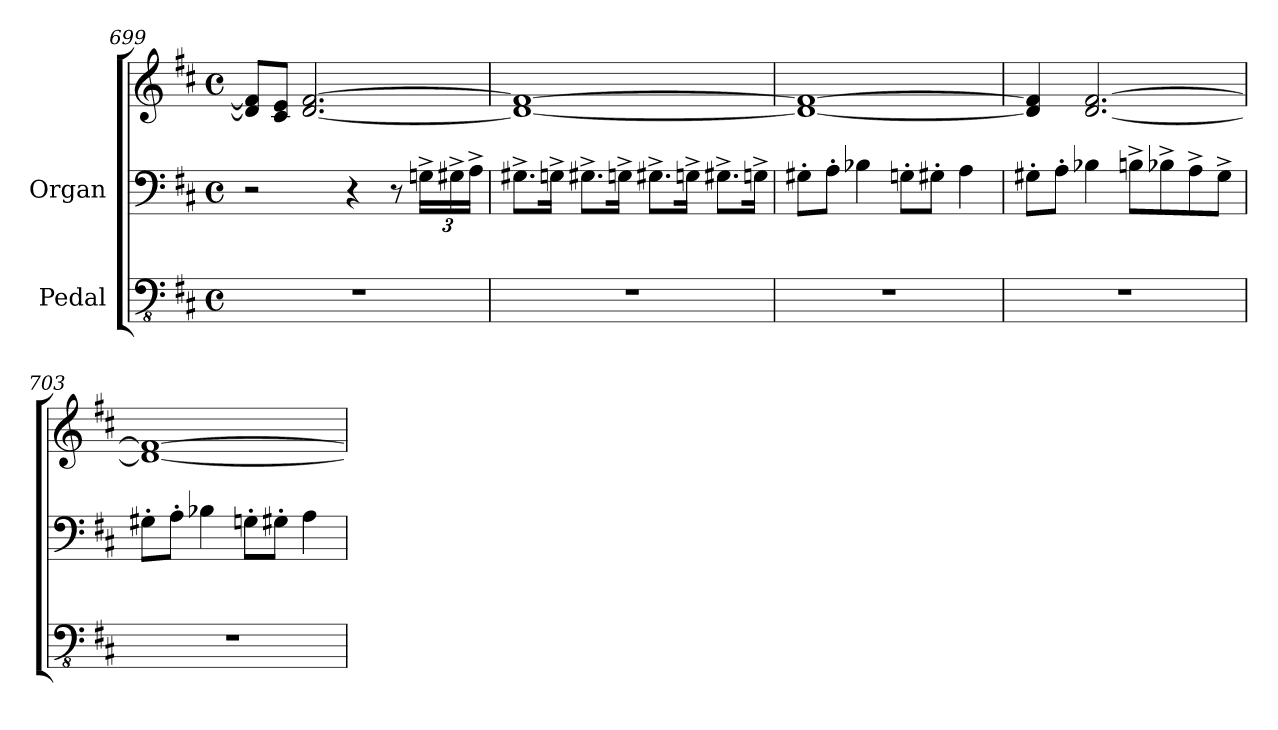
**kern	**kern	**kern
*part2	*part1	*part1
*staff3	*staff2	*staff1
*I"Pedal	*I"Organ	*
*clefFv4	*clefF4	*clefG2
*k[f#c#]	*k[f#c#]	*k[f#c#]
*M4/4	*M4/4	*M4/4
*met(c)	*met(c)	*met(c)
=699	=699	=699
1r	2r	8d/] 8f#/]L
.	.	8c#/ 8e/J
.	.	[2.d/ [2.f#/
.	4r	.
.	8r	.
*	*Xbrackettup	*
.	24Gn^\LL	.
.	24G#X^\	.
.	24A^\JJ	.
=700	=700	=700
1r	8.G#X^\L	1d_ 1f#_
.	16Gn^\Jk	.
.	8.G#X^\L	.
.	16Gn^\Jk	.
.	8.G#X^\L	.
.	16Gn^\Jk	.
.	8.G#X^\L	.
.	16Gn^\Jk	.
!!LO:LB:g=z
=701	=701	=701
1r	8G#X'\L	1d_ 1f#_
.	8A'\J	.
.	4B-X\	.
.	8Gn'\L	.
.	8G#X'\J	.
.	4A\	.
=702	=702	=702
1r	8G#X'\L	4d/] 4f#/]
.	8A'\J	.
.	4B-X\	[2.d/ [2.f#/
.	8Bn^\L	.
.	8B-X^\	.
.	8A^\	.
.	8G#^\J	.
=703	=703	=703
1r	8G#X'\L	1d_ 1f#_
.	8A'\J	.
.	4B-X\	.
.	8Gn'\L	.
.	8G#X'\J	.
.	4A\	.
=	=	=
*-	*-	*-
